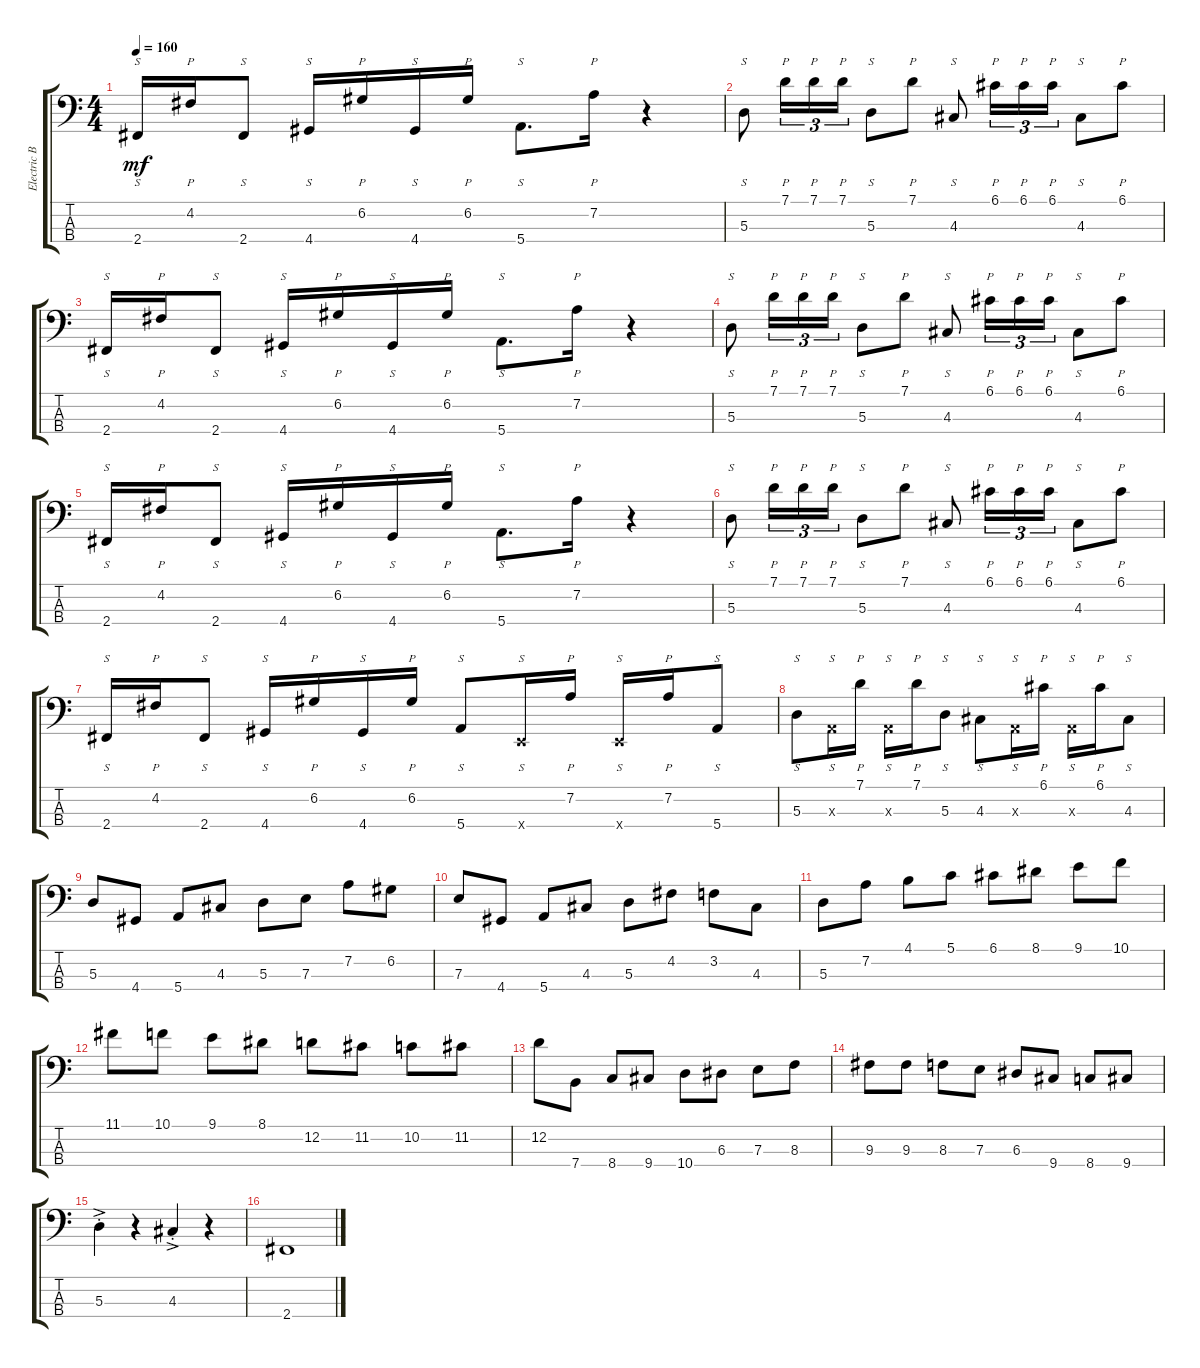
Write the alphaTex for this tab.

\track ("Electric Bass" "Electric B") {instrument electricbassfinger}
\staff {score tabs}
\tuning (G2 D2 A1 E1) {hide}
\ts (4 4)
\tempo 160
\clef f4
\ks c
2.4.16{s dy mf} 4.2.16{p} 2.4.8{s} 4.4.16{s} 6.2.16{p} 4.4.16{s} 6.2.16{p} 5.4.8{s d} 7.2.16{p} r.4 |
5.3.8{s} 7.1.16{p tu (3 2)} 7.1.16{p tu (3 2)} 7.1.16{p tu (3 2)} 5.3.8{s} 7.1.8{p} 4.3.8{s} 6.1.16{p tu (3 2)} 6.1.16{p tu (3 2)} 6.1.16{p tu (3 2)} 4.3.8{s} 6.1.8{p} |
2.4.16{s} 4.2.16{p} 2.4.8{s} 4.4.16{s} 6.2.16{p} 4.4.16{s} 6.2.16{p} 5.4.8{s d} 7.2.16{p} r.4 |
5.3.8{s} 7.1.16{p tu (3 2)} 7.1.16{p tu (3 2)} 7.1.16{p tu (3 2)} 5.3.8{s} 7.1.8{p} 4.3.8{s} 6.1.16{p tu (3 2)} 6.1.16{p tu (3 2)} 6.1.16{p tu (3 2)} 4.3.8{s} 6.1.8{p} |
2.4.16{s} 4.2.16{p} 2.4.8{s} 4.4.16{s} 6.2.16{p} 4.4.16{s} 6.2.16{p} 5.4.8{s d} 7.2.16{p} r.4 |
5.3.8{s} 7.1.16{p tu (3 2)} 7.1.16{p tu (3 2)} 7.1.16{p tu (3 2)} 5.3.8{s} 7.1.8{p} 4.3.8{s} 6.1.16{p tu (3 2)} 6.1.16{p tu (3 2)} 6.1.16{p tu (3 2)} 4.3.8{s} 6.1.8{p} |
2.4.16{s} 4.2.16{p} 2.4.8{s} 4.4.16{s} 6.2.16{p} 4.4.16{s} 6.2.16{p} 5.4.8{s} 0.4{x}.16{s} 7.2.16{p} 0.4{x}.16{s} 7.2.16{p} 5.4.8{s} |
5.3.8{s} 0.3{x}.16{s} 7.1.16{p} 0.3{x}.16{s} 7.1.16{p} 5.3.8{s} 4.3.8{s} 0.3{x}.16{s} 6.1.16{p} 0.3{x}.16{s} 6.1.16{p} 4.3.8{s} |
5.3.8 4.4.8 5.4.8 4.3.8 5.3.8 7.3.8 7.2.8 6.2.8 |
7.3.8 4.4.8 5.4.8 4.3.8 5.3.8 4.2.8 3.2.8 4.3.8 |
5.3.8 7.2.8 4.1.8 5.1.8 6.1.8 8.1.8 9.1.8 10.1.8 |
11.1.8 10.1.8 9.1.8 8.1.8 12.2.8 11.2.8 10.2.8 11.2.8 |
12.2.8 7.4.8 8.4.8 9.4.8 10.4.8 6.3.8 7.3.8 8.3.8 |
9.3.8 9.3.8 8.3.8 7.3.8 6.3.8 9.4.8 8.4.8 9.4.8 |
5.3{ac st}.4 r.4 4.3{ac st}.4 r.4 |
2.4.1
